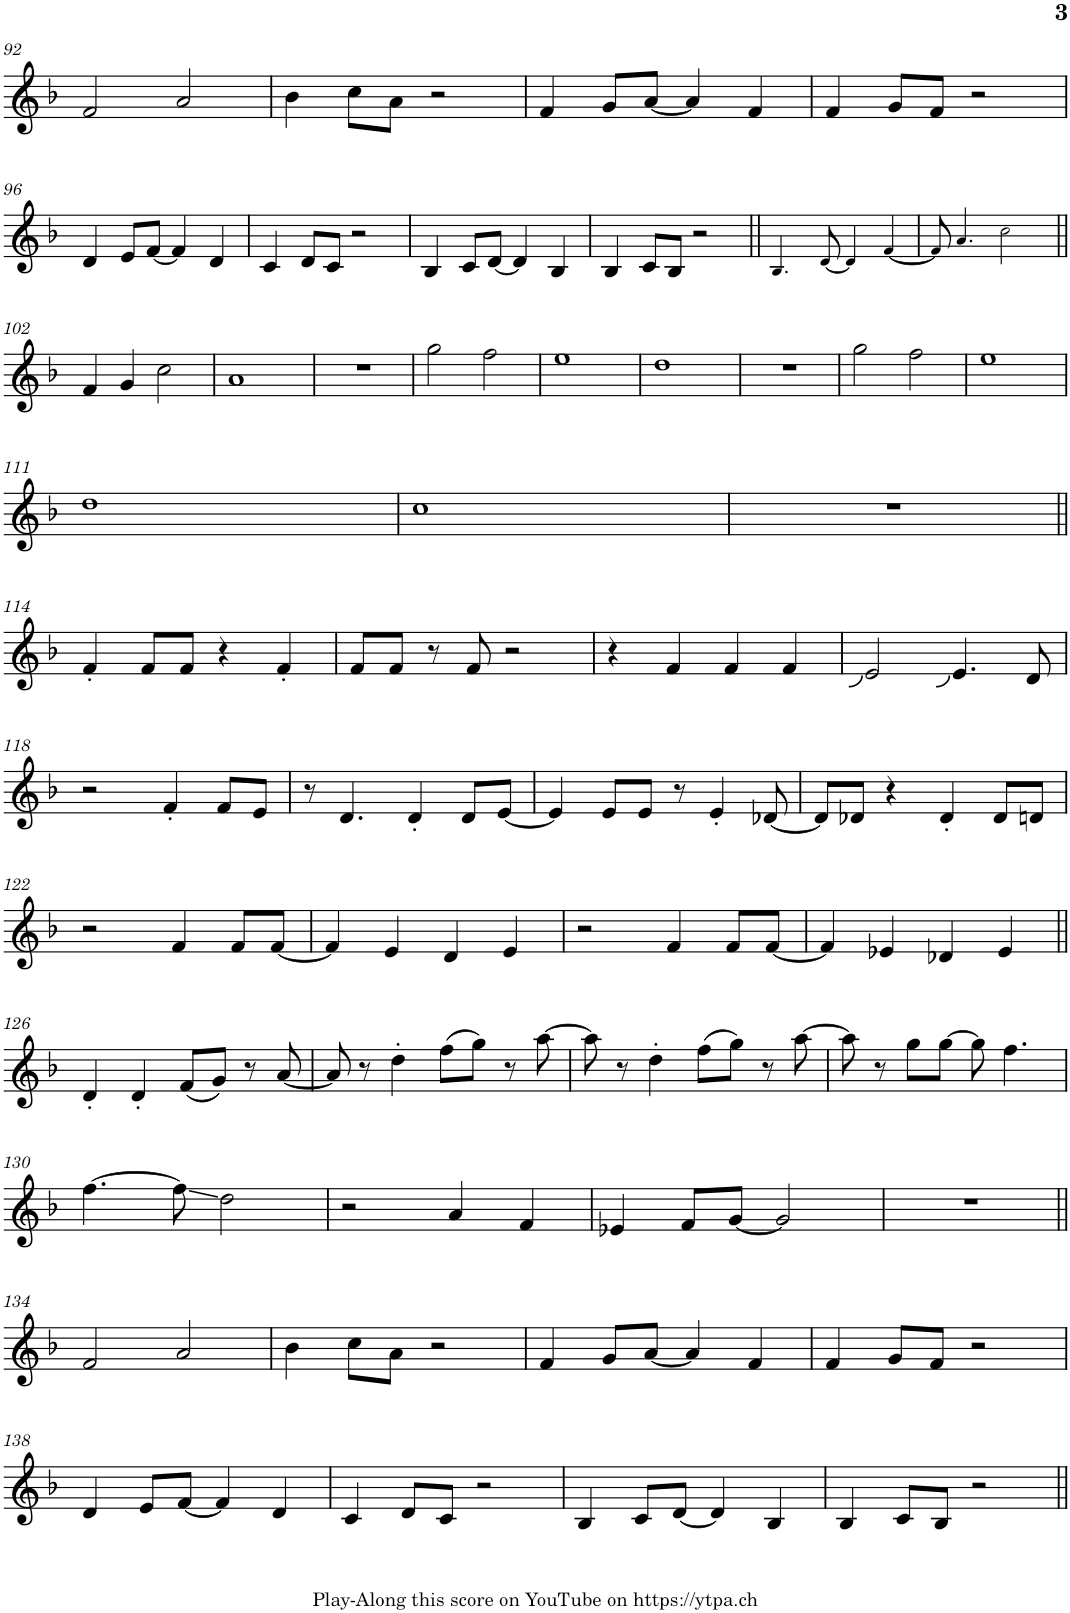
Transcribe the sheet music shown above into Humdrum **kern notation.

**kern
*part1
*staff1
*I"Piano
*I'Pno.
!!LO:PB:g=z
*clefG2
*k[b-]
*M4/4
=92
2f/
2a/
=93
4b-\
8cc\L
8a\J
2r
=94
4f/
8g/L
[8a/J
4a/]
4f/
=95
4f/
8g/L
8f/J
2r
!!LO:LB:g=z
=96
4d/
8e/L
[8f/J
4f/]
4d/
=97
4c/
8d/L
8c/J
2r
=98
4B-/
8c/L
[8d/J
4d/]
4B-/
=99
4B-/
8c/L
8B-/J
2r
=100||
4.B-!/
[8d!/
4d!/]
[4f!/
=101
8f!/]
4.a!/
2cc!\
!!LO:LB:g=z
=102||
4f/
4g/
2cc\
=103
1a
=104
1r
=105
2gg\
2ff\
=106
1ee
=107
1dd
=108
1r
=109
2gg\
2ff\
=110
1ee
!!LO:LB:g=z
=111
1dd
=112
1cc
=113
1r
!!LO:LB:g=z
=114||
4f'/
8f/L
8f/J
4r
4f'/
=115
8f/L
8f/J
8r
8f/
2r
=116
4r
4f/
4f/
4f/
=117
2e/
4.e/
8d/
!!LO:LB:g=z
=118
2r
4f'/
8f/L
8e/J
=119
8r
4.d/
4d'/
8d/L
[8e/J
=120
4e/]
8e/L
8e/J
8r
4e'/
[8d-X/
=121
8d-/L]
8d-X/J
4r
4d-'/
8d-/L
8dn/J
!!LO:LB:g=z
=122
2r
4f/
8f/L
[8f/J
=123
4f/]
4e/
4d/
4e/
=124
2r
4f/
8f/L
[8f/J
=125
4f/]
4e-X/
4d-X/
4e-/
!!LO:LB:g=z
=126||
4d'/
4d'/
(8f/L
8g/J)
8r
[8a/
=127
8a/]
8r
4dd'\
(8ff\L
8gg\J)
8r
[8aa\
=128
8aa\]
8r
4dd'\
(8ff\L
8gg\J)
8r
[8aa\
=129
8aa\]
8r
8gg\L
[8gg\J
8gg\]
4.ff\
!!LO:LB:g=z
=130
[4.ff\
8ff\]
2dd\
=131
2r
4a/
4f/
=132
4e-X/
8f/L
[8g/J
2g/]
=133
1r
!!LO:LB:g=z
=134||
2f/
2a/
=135
4b-\
8cc\L
8a\J
2r
=136
4f/
8g/L
[8a/J
4a/]
4f/
=137
4f/
8g/L
8f/J
2r
!!LO:LB:g=z
=138
4d/
8e/L
[8f/J
4f/]
4d/
=139
4c/
8d/L
8c/J
2r
=140
4B-/
8c/L
[8d/J
4d/]
4B-/
=141
4B-/
8c/L
8B-/J
2r
=||
*-
